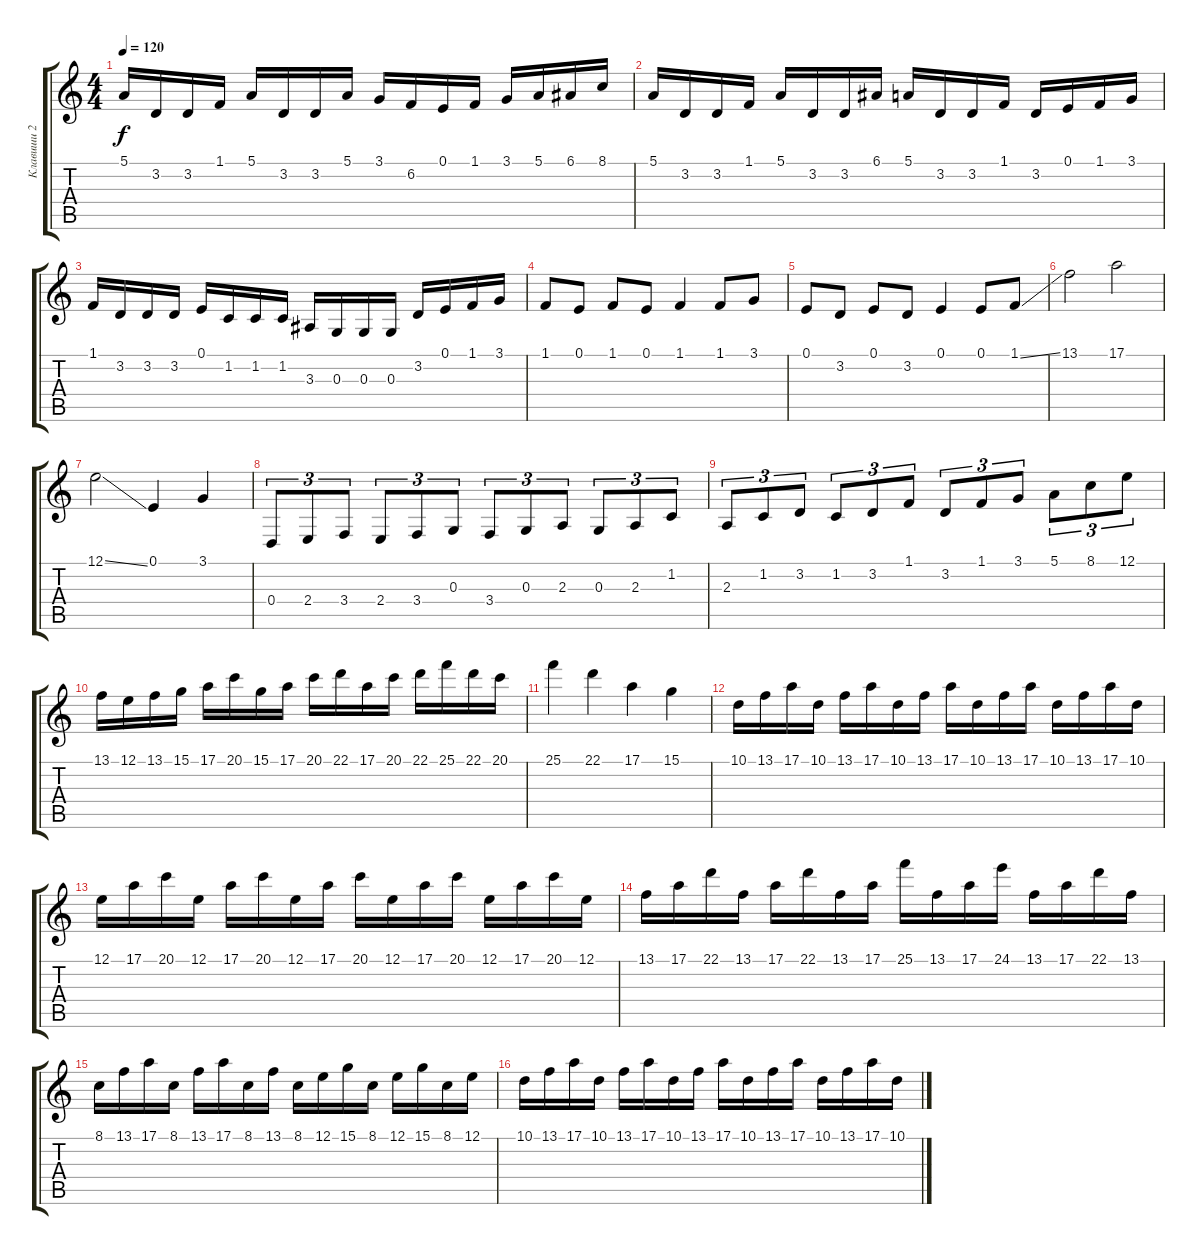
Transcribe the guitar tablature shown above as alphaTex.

\track ("Клавиши 2" "Клавиши 2") {instrument pad1newage}
\staff {score tabs}
\tuning (E4 B3 G3 D3 A2 E2) {hide}
\ts (4 4)
\tempo 120
\clef g2
\ks c
5.1.16{dy f} 3.2.16 3.2.16 1.1.16 5.1.16 3.2.16 3.2.16 5.1.16 3.1.16 6.2.16 0.1.16 1.1.16 3.1.16 5.1.16 6.1.16 8.1.16 |
5.1.16 3.2.16 3.2.16 1.1.16 5.1.16 3.2.16 3.2.16 6.1.16 5.1.16 3.2.16 3.2.16 1.1.16 3.2.16 0.1.16 1.1.16 3.1.16 |
1.1.16 3.2.16 3.2.16 3.2.16 0.1.16 1.2.16 1.2.16 1.2.16 3.3.16 0.3.16 0.3.16 0.3.16 3.2.16 0.1.16 1.1.16 3.1.16 |
1.1.8{instrument lead1square} 0.1.8 1.1.8 0.1.8 1.1.4 1.1.8 3.1.8 |
0.1.8 3.2.8 0.1.8 3.2.8 0.1.4 0.1.8 1.1{ss}.8 |
13.1.2 17.1.2 |
12.1{ss}.2 0.1.4 3.1.4 |
0.4.8{tu (3 2)} 2.4.8{tu (3 2)} 3.4.8{tu (3 2)} 2.4.8{tu (3 2)} 3.4.8{tu (3 2)} 0.3.8{tu (3 2)} 3.4.8{tu (3 2)} 0.3.8{tu (3 2)} 2.3.8{tu (3 2)} 0.3.8{tu (3 2)} 2.3.8{tu (3 2)} 1.2.8{tu (3 2)} |
2.3.8{tu (3 2)} 1.2.8{tu (3 2)} 3.2.8{tu (3 2)} 1.2.8{tu (3 2)} 3.2.8{tu (3 2)} 1.1.8{tu (3 2)} 3.2.8{tu (3 2)} 1.1.8{tu (3 2)} 3.1.8{tu (3 2)} 5.1.8{tu (3 2)} 8.1.8{tu (3 2)} 12.1.8{tu (3 2)} |
13.1.16 12.1.16 13.1.16 15.1.16 17.1.16 20.1.16 15.1.16 17.1.16 20.1.16 22.1.16 17.1.16 20.1.16 22.1.16 25.1.16 22.1.16 20.1.16 |
25.1.4 22.1.4 17.1.4 15.1.4 |
10.1.16 13.1.16 17.1.16 10.1.16 13.1.16 17.1.16 10.1.16 13.1.16 17.1.16 10.1.16 13.1.16 17.1.16 10.1.16 13.1.16 17.1.16 10.1.16 |
12.1.16 17.1.16 20.1.16 12.1.16 17.1.16 20.1.16 12.1.16 17.1.16 20.1.16 12.1.16 17.1.16 20.1.16 12.1.16 17.1.16 20.1.16 12.1.16 |
13.1.16 17.1.16 22.1.16 13.1.16 17.1.16 22.1.16 13.1.16 17.1.16 25.1.16 13.1.16 17.1.16 24.1.16 13.1.16 17.1.16 22.1.16 13.1.16 |
8.1.16 13.1.16 17.1.16 8.1.16 13.1.16 17.1.16 8.1.16 13.1.16 8.1.16 12.1.16 15.1.16 8.1.16 12.1.16 15.1.16 8.1.16 12.1.16 |
10.1.16 13.1.16 17.1.16 10.1.16 13.1.16 17.1.16 10.1.16 13.1.16 17.1.16 10.1.16 13.1.16 17.1.16 10.1.16 13.1.16 17.1.16 10.1.16
